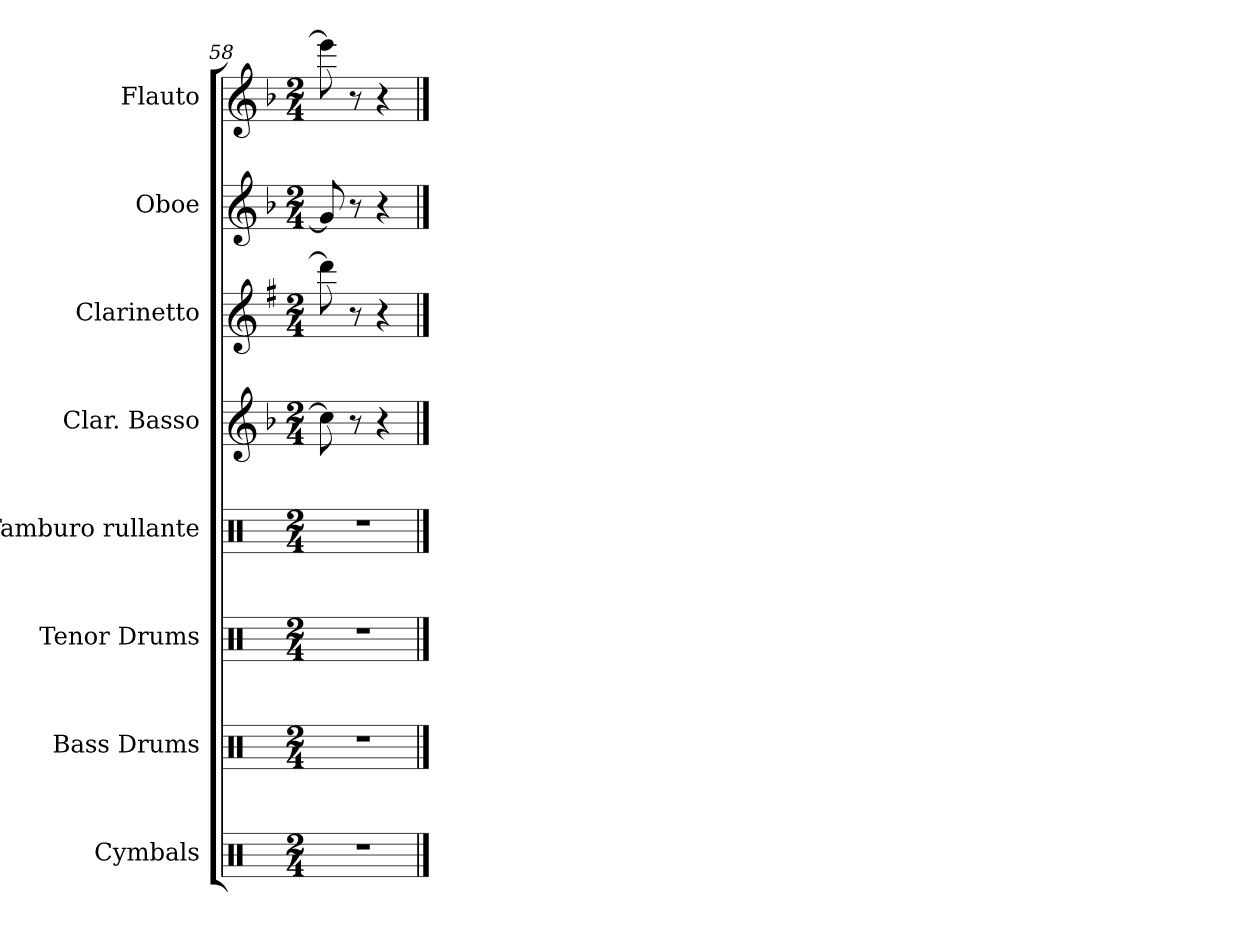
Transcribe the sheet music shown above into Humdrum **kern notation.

**kern	**kern	**kern	**kern	**kern	**kern	**kern	**kern
*part8	*part7	*part6	*part5	*part4	*part3	*part2	*part1
*staff8	*staff7	*staff6	*staff5	*staff4	*staff3	*staff2	*staff1
*I"Cymbals	*I"Bass Drums	*I"Tenor Drums	*I"Tamburo rullante	*I"Clar. Basso	*I"Clarinetto	*I"Oboe	*I"Flauto
*I'Cym.	*I'B.D.	*I'T.D.	*I'Tamb. rull.	*I'Cl.B.	*I'Cl	*I'Ob.	*I'Fl
*clefX	*clefX	*clefX	*clefX	*clefG2	*clefG2	*clefG2	*clefG2
*	*	*	*	*ITrd8c14	*ITrd1c2	*	*
*k[]	*k[]	*k[]	*k[]	*k[b-]	*k[b-]	*k[b-]	*k[b-]
*M2/4	*M2/4	*M2/4	*M2/4	*M2/4	*M2/4	*M2/4	*M2/4
=58	=58	=58	=58	=58	=58	=58	=58
2r	2r	2r	2r	8c\]	8ccc\]	8g/]	8eee\]
.	.	.	.	8r	8r	8r	8r
.	.	.	.	4r	4r	4r	4r
==	==	==	==	==	==	==	==
*-	*-	*-	*-	*-	*-	*-	*-
